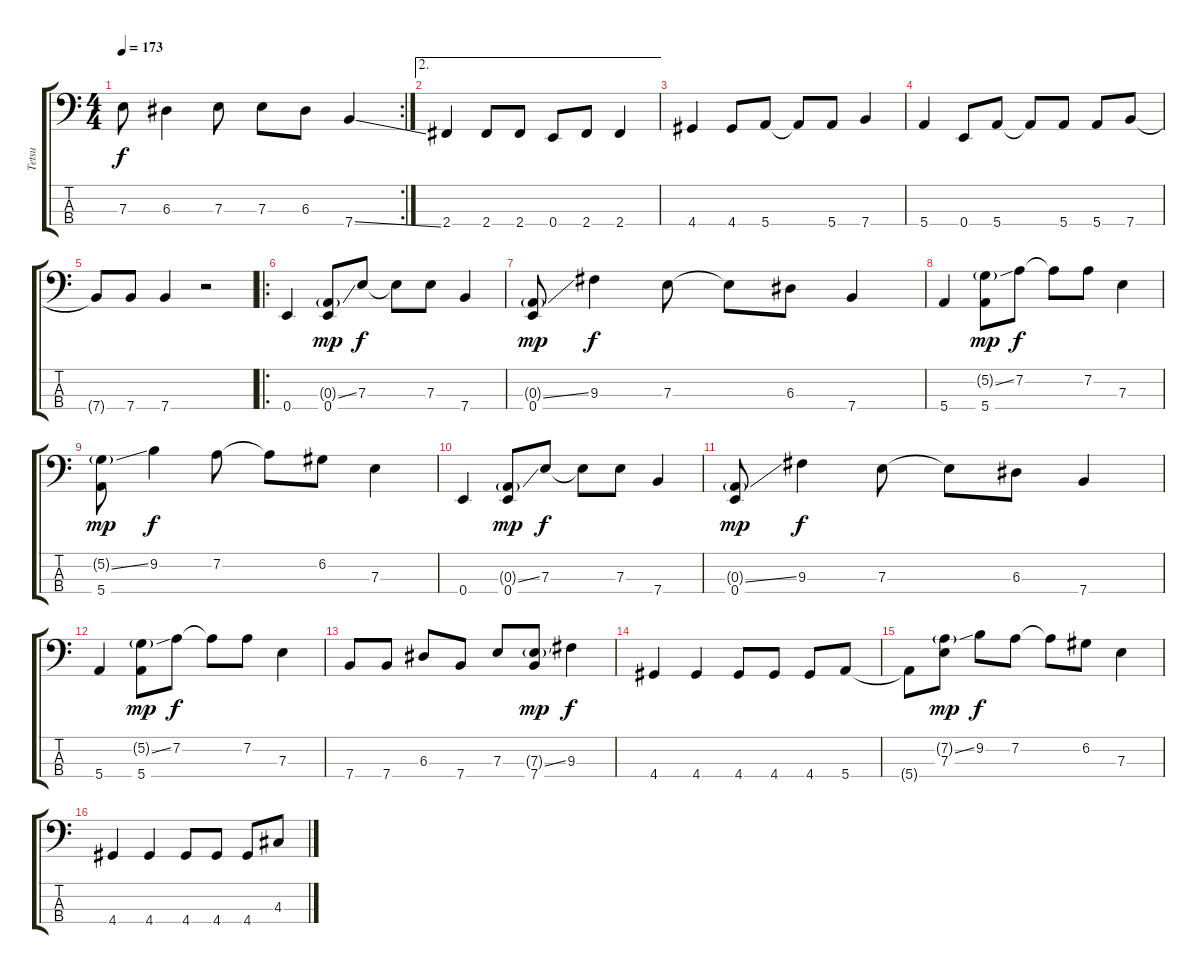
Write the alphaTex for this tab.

\track ("Tetsu" "Tetsu") {instrument electricbasspick}
\staff {score tabs}
\tuning (G2 D2 A1 E1) {hide}
\rc 2
\ts (4 4)
\tempo 173
\clef f4
\ks c
7.3{t}.8{dy f} 6.3.4 7.3.8 7.3.8 6.3.8 7.4{ss}.4 |
\ae 2
2.4.4 2.4.8 2.4.8 0.4.8 2.4.8 2.4.4 |
4.4.4 4.4.8 5.4.8 5.4{t}.8 5.4.8 7.4.4 |
5.4.4 0.4.8 5.4.8 5.4{t}.8 5.4.8 5.4.8 7.4.8 |
7.4{t}.8 7.4.8 7.4.4 r.2 |
\ro
0.4.4 (0.3{ss g} 0.4).8{dy mp} 7.3.8{dy f} 7.3{t}.8 7.3.8 7.4.4 |
(0.3{ss g} 0.4).8{dy mp} 9.3.4{dy f} 7.3.8 7.3{t}.8 6.3.8 7.4.4 |
5.4.4 (5.2{ss g} 5.4).8{dy mp} 7.2.8{dy f} 7.2{t}.8 7.2.8 7.3.4 |
(5.2{ss g} 5.4).8{dy mp} 9.2.4{dy f} 7.2.8 7.2{t}.8 6.2.8 7.3.4 |
0.4.4 (0.3{ss g} 0.4).8{dy mp} 7.3.8{dy f} 7.3{t}.8 7.3.8 7.4.4 |
(0.3{ss g} 0.4).8{dy mp} 9.3.4{dy f} 7.3.8 7.3{t}.8 6.3.8 7.4.4 |
5.4.4 (5.2{ss g} 5.4).8{dy mp} 7.2.8{dy f} 7.2{t}.8 7.2.8 7.3.4 |
7.4.8 7.4.8 6.3.8 7.4.8 7.3.8 (7.3{ss g} 7.4).8{dy mp} 9.3.4{dy f} |
4.4.4 4.4.4 4.4.8 4.4.8 4.4.8 5.4.8 |
5.4{t}.8 (7.2{ss g} 7.3).8{dy mp} 9.2.8{dy f} 7.2.8 7.2{t}.8 6.2.8 7.3.4 |
4.4.4 4.4.4 4.4.8 4.4.8 4.4.8 4.3.8
